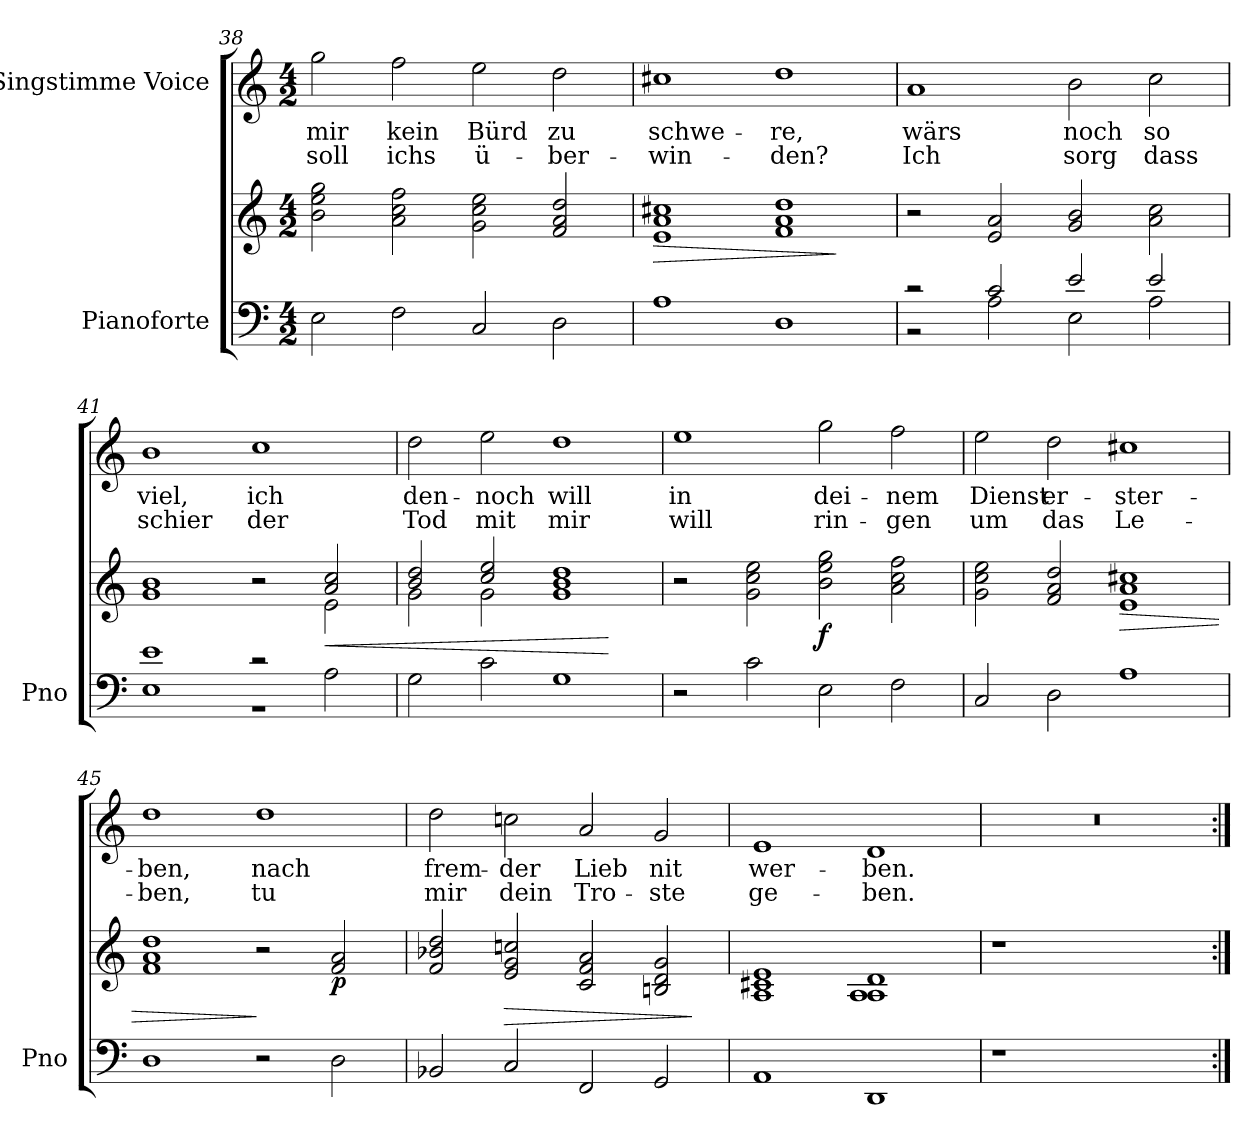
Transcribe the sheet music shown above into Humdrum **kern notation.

**kern	**kern	**dynam	**kern	**text	**text
*part2	*part2	*part2	*part1	*part1	*part1
*staff3	*staff2	*staff2/3	*staff1	*staff1	*staff1
*I"Pianoforte	*	*	*I"Singstimme Voice	*	*
*I'Pno	*	*	*	*	*
*clefF4	*clefG2	*	*clefG2	*	*
*k[]	*k[]	*	*k[]	*	*
*M4/2	*M4/2	*	*M4/2	*	*
=38	=38	=38	=38	=38	=38
2E\	2b\ 2ee\ 2gg\	.	2gg\	mir	soll
2F\	2a\ 2cc\ 2ff\	.	2ff\	kein	ichs
2C/	2g\ 2cc\ 2ee\	.	2ee\	Bürd	ü-
2D\	2f/ 2a/ 2dd/	.	2dd\	zu	-ber-
=39	=39	=39	=39	=39	=39
!	!	!LO:HP:b	!	!	!
1A	1e 1a 1cc#X	>	1cc#X	schwe-	-win-
1D	1f 1a 1dd	.	1dd	-re,	-den?
.	.	]	.	.	.
=40	=40	=40	=40	=40	=40
*^	*	*	*	*	*
2r	2r	2r	.	1a	wärs	Ich
2c/	2A\	2e/ 2a/	.	.	.	.
2e/	2E\	2g/ 2b/	.	2b\	noch	sorg
2e/	2A\	2a\ 2cc\	.	2cc\	so	dass
=41	=41	=41	=41	=41	=41	=41
*	*	*^	*	*	*	*
1e	1E	1g 1b	1.ryy	.	1b	viel,	schier
2r	1r	2r	.	.	1cc	ich	der
!	!	!	!	!LO:HP:b	!	!	!
2A\	.	2a/ 2cc/	2e\	<	.	.	.
*v	*v	*	*	*	*	*	*
=42	=42	=42	=42	=42	=42	=42
2G\	2b/ 2dd/	2g\	.	2dd\	den-	Tod
2c\	2cc/ 2ee/	2g\	.	2ee\	-noch	mit
1G	1b 1dd	1g	.	1dd	will	mir
*	*v	*v	*	*	*	*
.	.	[	.	.	.
=43	=43	=43	=43	=43	=43
2r	2r	.	1ee	in	will
2c\	2g\ 2cc\ 2ee\	.	.	.	.
!	!	!LO:DY:b	!	!	!
2E\	2b\ 2ee\ 2gg\	f	2gg\	dei-	rin-
2F\	2a\ 2cc\ 2ff\	.	2ff\	-nem	-gen
=44	=44	=44	=44	=44	=44
2C/	2g\ 2cc\ 2ee\	.	2ee\	Dienst	um
2D\	2f/ 2a/ 2dd/	.	2dd\	er-	das
!	!	!LO:HP:b	!	!	!
1A	1e 1a 1cc#X	>	1cc#X	-ster-	Le-
=45	=45	=45	=45	=45	=45
1D	1f 1a 1dd	.	1dd	-ben,	-ben,
2r	2r	]	1dd	nach	tu
!	!	!LO:DY:b	!	!	!
2D\	2f/ 2a/	p	.	.	.
=46	=46	=46	=46	=46	=46
2BB-X/	2f/ 2b-X/ 2dd/	.	2dd\	frem-	mir
!	!	!LO:HP:b	!	!	!
2C/	2e/ 2g/ 2ccn/	>	2ccn\	-der	dein
2FF/	2c/ 2f/ 2a/	.	2a/	Lieb	Tro-
2GG/	2Bn/ 2d/ 2g/	.	2g/	nit	-ste
.	.	]	.	.	.
=47	=47	=47	=47	=47	=47
*	*^	*	*	*	*
1AA	1A 1c#X 1e	1ryy	.	1e	wer-	ge-
1DD	1A 1d	1A	.	1d	-ben.	-ben.
*	*v	*v	*	*	*	*
=48	=48	=48	=48	=48	=48
1r	1r	.	0r	.	.
1ryy	1ryy	.	.	.	.
=:|!	=:|!	=:|!	=:|!	=:|!	=:|!
*-	*-	*-	*-	*-	*-
